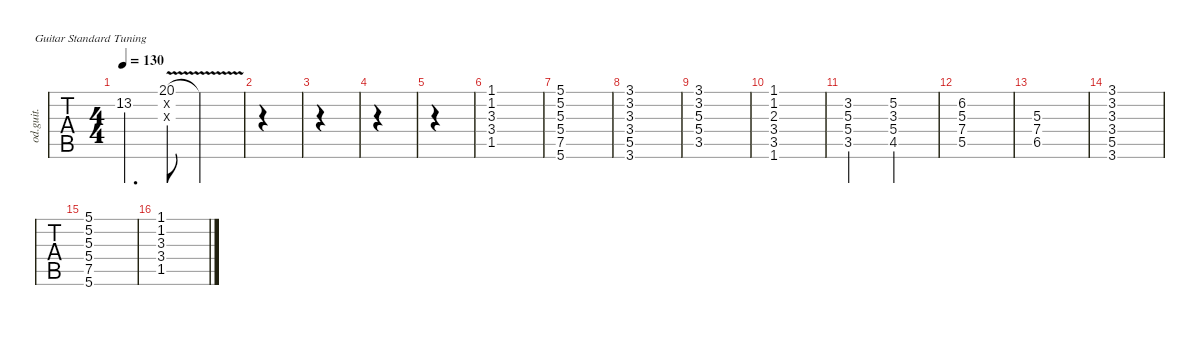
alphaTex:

\defaultSystemsLayout 4
\hideDynamics
\bracketExtendMode nobrackets
\otherSystemsTrackNameOrientation horizontal
\track ("Overdriven Guitar" "od.guit.") {instrument overdrivenguitar}
\staff {tabs}
\tuning (E4 B3 G3 D3 A2 E2)
\ts (4 4)
\tempo 130
\clef g2
\ks c
13.2.4{d dy mf} (20.1{v} 0.2{x} 0.3{x}).8 20.1{t}.2 |
|
|
|
|
(1.1 1.2 3.3{acc #} 3.4 1.5{acc #}).1 |
(5.6 7.5 5.4 5.3 5.2 5.1).1 |
(3.1 3.2 3.3{acc #} 3.4 5.5 3.6).1 |
(3.5 5.4 5.3 3.2 3.1).1 |
(1.1 1.2 2.3 3.4 3.5 1.6).1 |
(3.5 5.4 5.3 3.2).2 (5.2 3.3{acc #} 5.4 4.5{acc #}).2 |
(5.5 7.4 5.3 6.2).1 |
(5.3 7.4 6.5{acc #}).1 |
(3.6 5.5 3.4 3.3{acc #} 3.2 3.1).1 |
(5.1 5.2 5.3 5.4 7.5 5.6).1 |
(1.5{acc #} 3.4 3.3{acc #} 1.2 1.1).1
